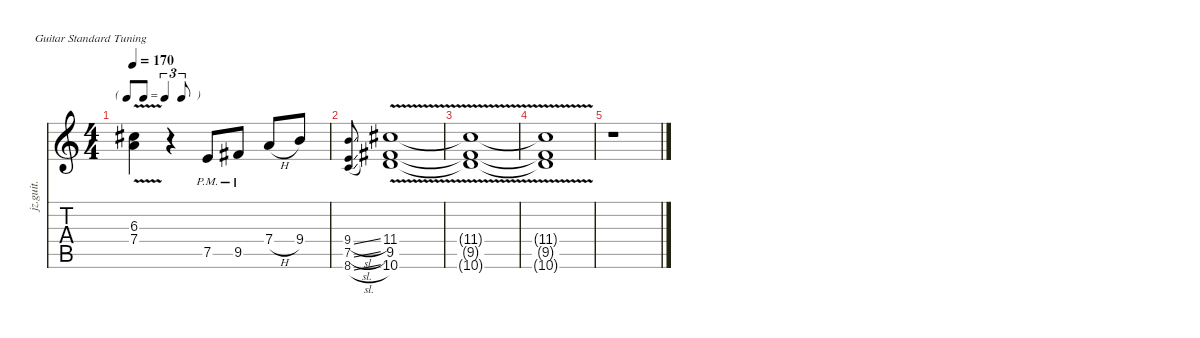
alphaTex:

\defaultSystemsLayout 4
\hideDynamics
\bracketExtendMode nobrackets
\otherSystemsTrackNameOrientation horizontal
\track ("ichika Nito" "jz.guit.") {instrument electricguitarjazz}
\staff {score tabs}
\tuning (E4 B3 G3 D3 A2 E2)
\ts (4 4)
\tf triplet8th
\tempo 170
\clef g2
\ks c
(6.3{v acc #} 7.4{v}).4{dy f beam Down} r.4{beam Down} 7.5{pm}.8{beam Up} 9.5{pm acc #}.8{beam Up} 7.4{h}.8{beam Up} 9.4.8{beam Up} |
(9.4{sl} 7.5{sl} 8.6{sl}).8{gr onbeat dy mf beam Up} (11.4{v acc #} 9.5{v acc #} 10.6{v}).1{dy f beam Up} |
(11.4{v t acc #} 9.5{v t acc #} 10.6{v t}).1{beam Up} |
(11.4{v t acc #} 9.5{v t acc #} 10.6{v t}).1{beam Up} |
r.1{beam Down}
